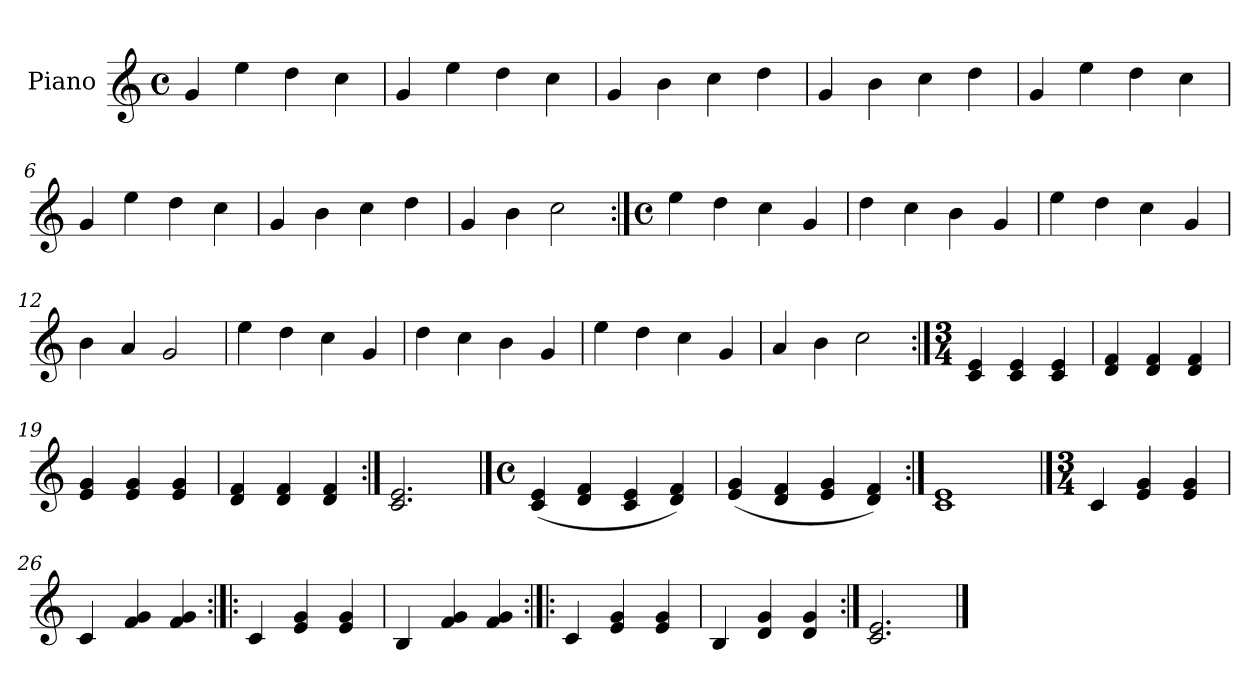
**kern
*part1
*staff1
*I"Piano
*I'Pno.
*clefG2
*k[]
*M4/4
*met(c)
=1
4g/
4ee\
4dd\
4cc\
=2
4g/
4ee\
4dd\
4cc\
=3
4g/
4b\
4cc\
4dd\
=4
4g/
4b\
4cc\
4dd\
=5
4g/
4ee\
4dd\
4cc\
=6
4g/
4ee\
4dd\
4cc\
=7
4g/
4b\
4cc\
4dd\
=8
4g/
4b\
2cc\
!!LO:LB:g=z
=9:|!
*M4/4
*met(c)
4ee\
4dd\
4cc\
4g/
=10
4dd\
4cc\
4b\
4g/
=11
4ee\
4dd\
4cc\
4g/
=12
4b\
4a/
2g/
=13
4ee\
4dd\
4cc\
4g/
=14
4dd\
4cc\
4b\
4g/
=15
4ee\
4dd\
4cc\
4g/
=16
4a/
4b\
2cc\
!!LO:LB:g=z
=17:|!
*M3/4
4c/ 4e/
4c/ 4e/
4c/ 4e/
=18
4d/ 4f/
4d/ 4f/
4d/ 4f/
=19
4e/ 4g/
4e/ 4g/
4e/ 4g/
=20
4d/ 4f/
4d/ 4f/
4d/ 4f/
=21:|!
2.c/ 2.e/
==22
*M4/4
*met(c)
(4c/ 4e/
4d/ 4f/
4c/ 4e/
4d/ 4f/)
=23
(4e/ 4g/
4d/ 4f/
4e/ 4g/
4d/ 4f/)
=24:|!
1c 1e
!!LO:LB:g=z
==25
*M3/4
4c/
4e/ 4g/
4e/ 4g/
=26
4c/
4f/ 4g/
4f/ 4g/
=27:|!|:
4c/
4e/ 4g/
4e/ 4g/
=28
4B/
4f/ 4g/
4f/ 4g/
=29:|!|:
4c/
4e/ 4g/
4e/ 4g/
=30
4B/
4d/ 4g/
4d/ 4g/
=31:|!
2.c/ 2.e/
==
*-
